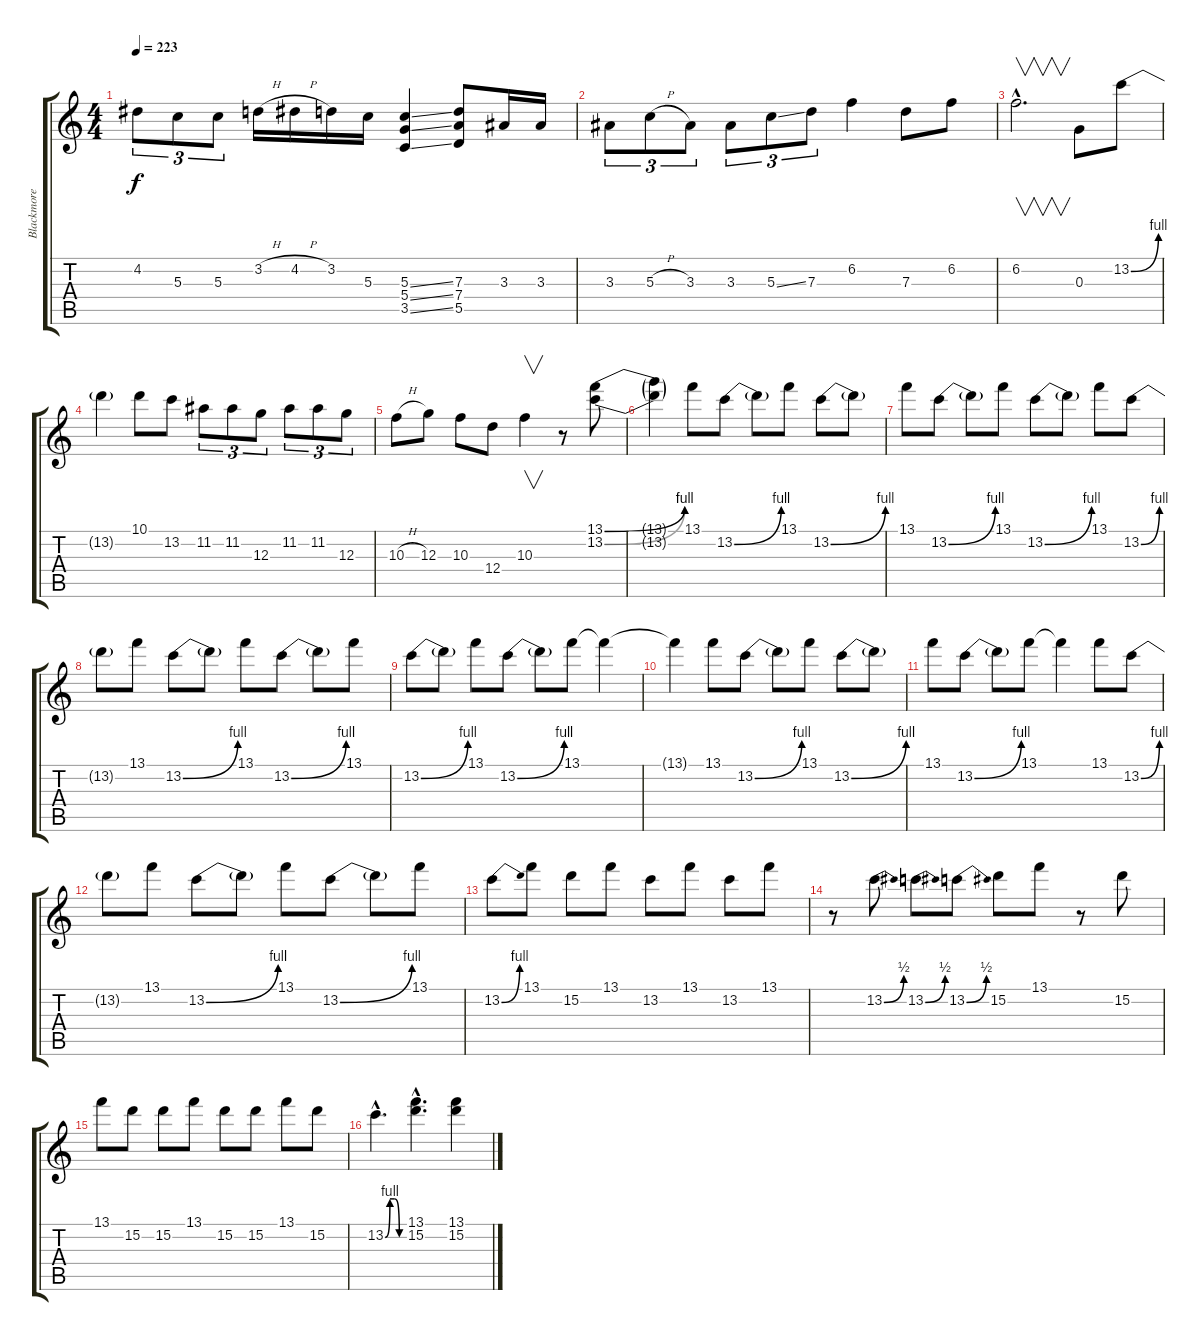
\track ("Blackmore" "Blackmore") {instrument distortionguitar}
\staff {score tabs}
\tuning (E4 B3 G3 D3 A2 E2) {hide}
\ts (4 4)
\tempo 223
\clef g2
\ks c
4.2.8{tu (3 2) dy f} 5.3.8{tu (3 2)} 5.3.8{tu (3 2)} 3.2{h}.16 4.2{h}.16 3.2.16 5.3.16 (5.3{ss} 5.4{ss} 3.5{ss}).4 (7.3 7.4 5.5).8 3.3.16 3.3.16 |
3.3.8{tu (3 2)} 5.3{h}.8{tu (3 2)} 3.3.8{tu (3 2)} 3.3.8{tu (3 2)} 5.3{ss}.8{tu (3 2)} 7.3.8{tu (3 2)} 6.2.4 7.3.8 6.2.8 |
6.2{hac}.2{v d} 0.3.8 13.2{be (bend 0 0 60 4)}.8 |
13.2{t}.4 10.1.8 13.2.8 11.2.8{tu (3 2)} 11.2.8{tu (3 2)} 12.3.8{tu (3 2)} 11.2.8{tu (3 2)} 11.2.8{tu (3 2)} 12.3.8{tu (3 2)} |
10.3{h}.8 12.3.8 10.3.8 12.4.8 10.3.4{v} r.8 (13.1{be (bend 0 0 60 4)} 13.2{be (bend 0 0 60 4)}).8 |
(13.1{t} 13.2{t}).4 13.1.8 13.2{be (bend 0 0 60 4)}.8 13.2{t}.8 13.1.8 13.2{be (bend 0 0 60 4)}.8 13.2{t}.8 |
13.1.8 13.2{be (bend 0 0 60 4)}.8 13.2{t}.8 13.1.8 13.2{be (bend 0 0 60 4)}.8 13.2{t}.8 13.1.8 13.2{be (bend 0 0 60 4)}.8 |
13.2{t}.8 13.1.8 13.2{be (bend 0 0 60 4)}.8 13.2{t}.8 13.1.8 13.2{be (bend 0 0 60 4)}.8 13.2{t}.8 13.1.8 |
13.2{be (bend 0 0 60 4)}.8 13.2{t}.8 13.1.8 13.2{be (bend 0 0 60 4)}.8 13.2{t}.8 13.1.8 13.1{t}.4 |
13.1{t}.4 13.1.8 13.2{be (bend 0 0 60 4)}.8 13.2{t}.8 13.1.8 13.2{be (bend 0 0 60 4)}.8 13.2{t}.8 |
13.1.8 13.2{be (bend 0 0 60 4)}.8 13.2{t}.8 13.1.8 13.1{t}.4 13.1.8 13.2{be (bend 0 0 60 4)}.8 |
13.2{t}.8 13.1.8 13.2{be (bend 0 0 60 4)}.8 13.2{t}.8 13.1.8 13.2{be (bend 0 0 60 4)}.8 13.2{t}.8 13.1.8 |
13.2{be (bend 0 0 60 4)}.8 13.1.8 15.2.8 13.1.8 13.2.8 13.1.8 13.2.8 13.1.8 |
r.8 13.2{be (bend 0 0 60 2)}.8 13.2{be (bend 0 0 60 2)}.8 13.2{be (bend 0 0 60 2)}.8 15.2.8 13.1.8 r.8 15.2.8 |
13.1.8 15.2.8 15.2.8 13.1.8 15.2.8 15.2.8 13.1.8 15.2.8 |
13.2{be (custom 0 0 15 4 30 4 45 0 60 0) hac}.4{d} (13.1{hac} 15.2{hac}).4{d} (13.1 15.2).4
